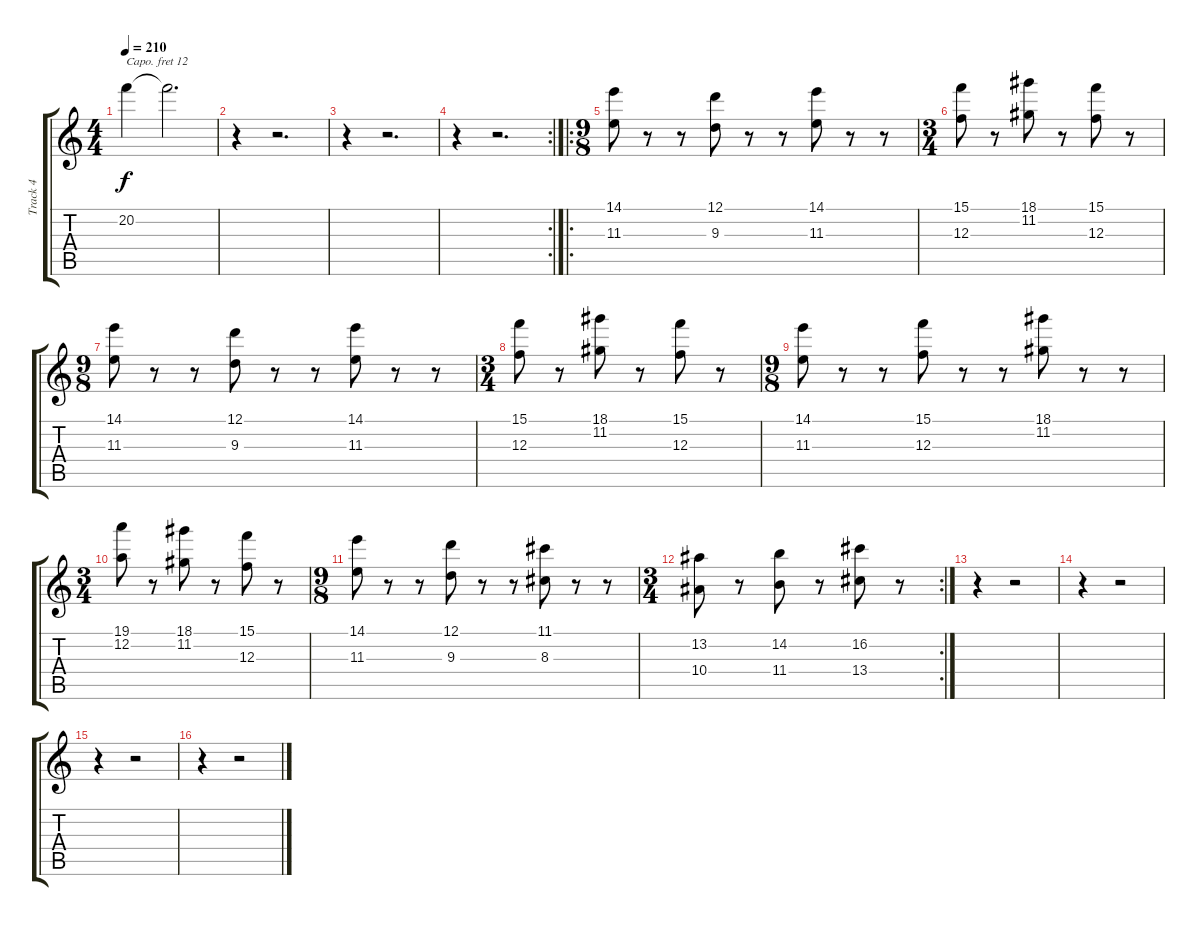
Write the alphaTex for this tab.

\track ("Track 4" "Track 4") {instrument musicbox}
\staff {score tabs}
\capo 12
\tuning (D4 A3 F3 C3 G2 D2) {hide}
\ts (4 4)
\tempo 210
\clef g2
\ks c
20.2.4{dy f} 20.2{t}.2{d} |
r.4 r.2{d} |
r.4 r.2{d} |
\rc 2
r.4 r.2{d} |
\ro
\ts (9 8)
(14.1 11.3).8 r.8 r.8 (12.1 9.3).8 r.8 r.8 (14.1 11.3).8 r.8 r.8 |
\ts (3 4)
(15.1 12.3).8 r.8 (18.1 11.2).8 r.8 (15.1 12.3).8 r.8 |
\ts (9 8)
(14.1 11.3).8 r.8 r.8 (12.1 9.3).8 r.8 r.8 (14.1 11.3).8 r.8 r.8 |
\ts (3 4)
(15.1 12.3).8 r.8 (18.1 11.2).8 r.8 (15.1 12.3).8 r.8 |
\ts (9 8)
(14.1 11.3).8 r.8 r.8 (15.1 12.3).8 r.8 r.8 (18.1 11.2).8 r.8 r.8 |
\ts (3 4)
(19.1 12.2).8 r.8 (18.1 11.2).8 r.8 (15.1 12.3).8 r.8 |
\ts (9 8)
(14.1 11.3).8 r.8 r.8 (12.1 9.3).8 r.8 r.8 (11.1 8.3).8 r.8 r.8 |
\rc 2
\ts (3 4)
(13.2 10.4).8 r.8 (14.2 11.4).8 r.8 (16.2 13.4).8 r.8 |
r.4 r.2 |
r.4 r.2 |
r.4 r.2 |
r.4 r.2
